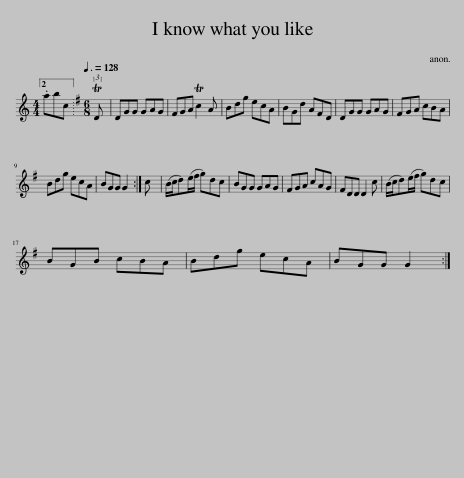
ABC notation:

X:1
L:1/8
M:4/4
I:linebreak $
K:C
V:1 treble
V:1
 .abc ||[K:G][M:6/8][Q:3/8=128] (3:2:1TD x/12 | DGG GAG | FGA Tc2 A | Bdg ecA | %5
 BGd AFD | DGG GAG | FGA cBA |$ Bdg ecA | BGG G2 :| %10
 c | (B/c/d)(e/f/ g)dc | BGG GAG | FGA cAG | FDD D2 c | %15
 (B/c/d)(e/f/ g)dc |$ BGB cBA | Bdg ecA | BGG G2 :| %19
